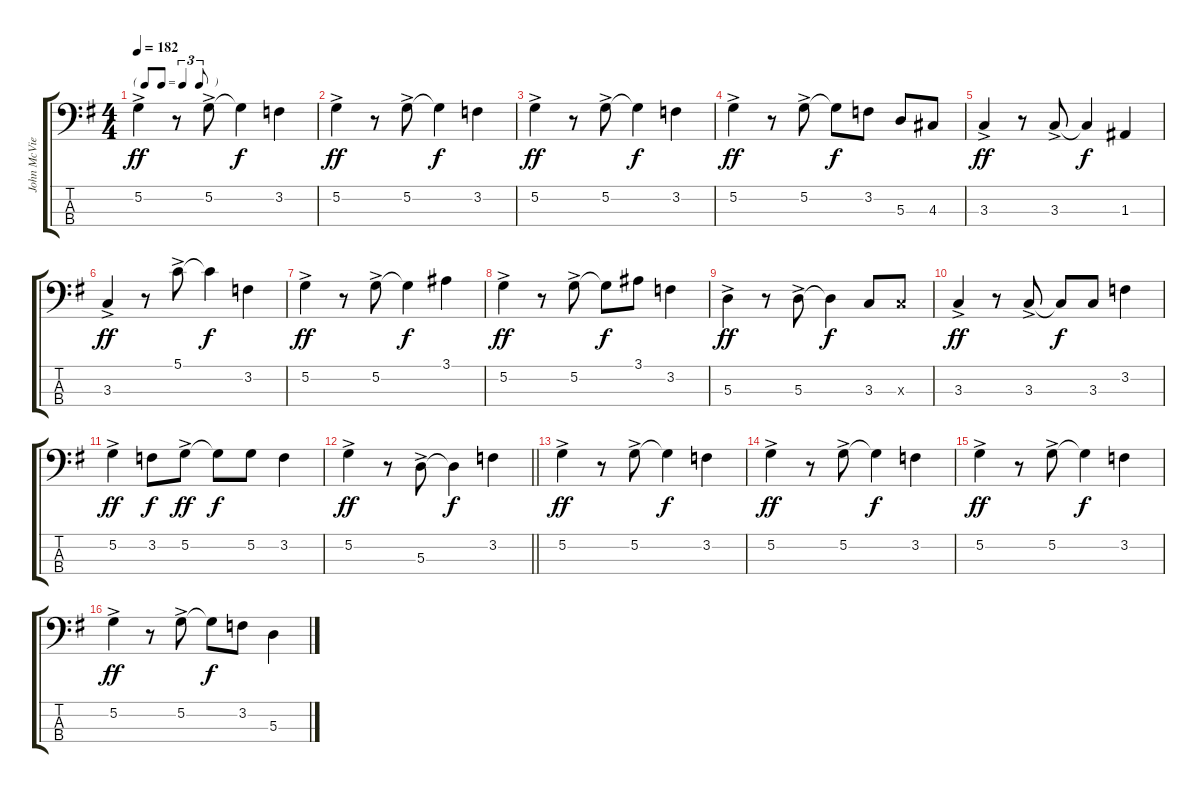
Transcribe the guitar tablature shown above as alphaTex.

\track ("John McVie - Bass                       " "John McVie") {instrument electricbassfinger}
\staff {score tabs}
\tuning (G2 D2 A1 E1) {hide}
\ts (4 4)
\tf triplet8th
\tempo 182
\clef f4
\ks g
5.2{ac}.4{dy ff} r.8 5.2{ac}.8 5.2{t}.4{dy f} 3.2.4 |
5.2{ac}.4{dy ff} r.8 5.2{ac}.8 5.2{t}.4{dy f} 3.2.4 |
5.2{ac}.4{dy ff} r.8 5.2{ac}.8 5.2{t}.4{dy f} 3.2.4 |
5.2{ac}.4{dy ff} r.8 5.2{ac}.8 5.2{t}.8{dy f} 3.2.8 5.3.8 4.3.8 |
3.3{ac}.4{dy ff} r.8 3.3{ac}.8 3.3{t}.4{dy f} 1.3.4 |
3.3{ac}.4{dy ff} r.8 5.1{ac}.8 5.1{t}.4{dy f} 3.2.4 |
5.2{ac}.4{dy ff} r.8 5.2{ac}.8 5.2{t}.4{dy f} 3.1.4 |
5.2{ac}.4{dy ff} r.8 5.2{ac}.8 5.2{t}.8{dy f} 3.1.8 3.2.4 |
5.3{ac}.4{dy ff} r.8 5.3{ac}.8 5.3{t}.4{dy f} 3.3.8 3.3{x}.8 |
3.3{ac}.4{dy ff} r.8 3.3{ac}.8 3.3{t}.8{dy f} 3.3.8 3.2.4 |
5.2{ac}.4{dy ff} 3.2.8{dy f} 5.2{ac}.8{dy ff} 5.2{t}.8{dy f} 5.2.8 3.2.4 |
\barLineRight lightlight
5.2{ac}.4{dy ff} r.8 5.3{ac}.8 5.3{t}.4{dy f} 3.2.4 |
5.2{ac}.4{dy ff} r.8 5.2{ac}.8 5.2{t}.4{dy f} 3.2.4 |
5.2{ac}.4{dy ff} r.8 5.2{ac}.8 5.2{t}.4{dy f} 3.2.4 |
5.2{ac}.4{dy ff} r.8 5.2{ac}.8 5.2{t}.4{dy f} 3.2.4 |
5.2{ac}.4{dy ff} r.8 5.2{ac}.8 5.2{t}.8{dy f} 3.2.8 5.3.4
